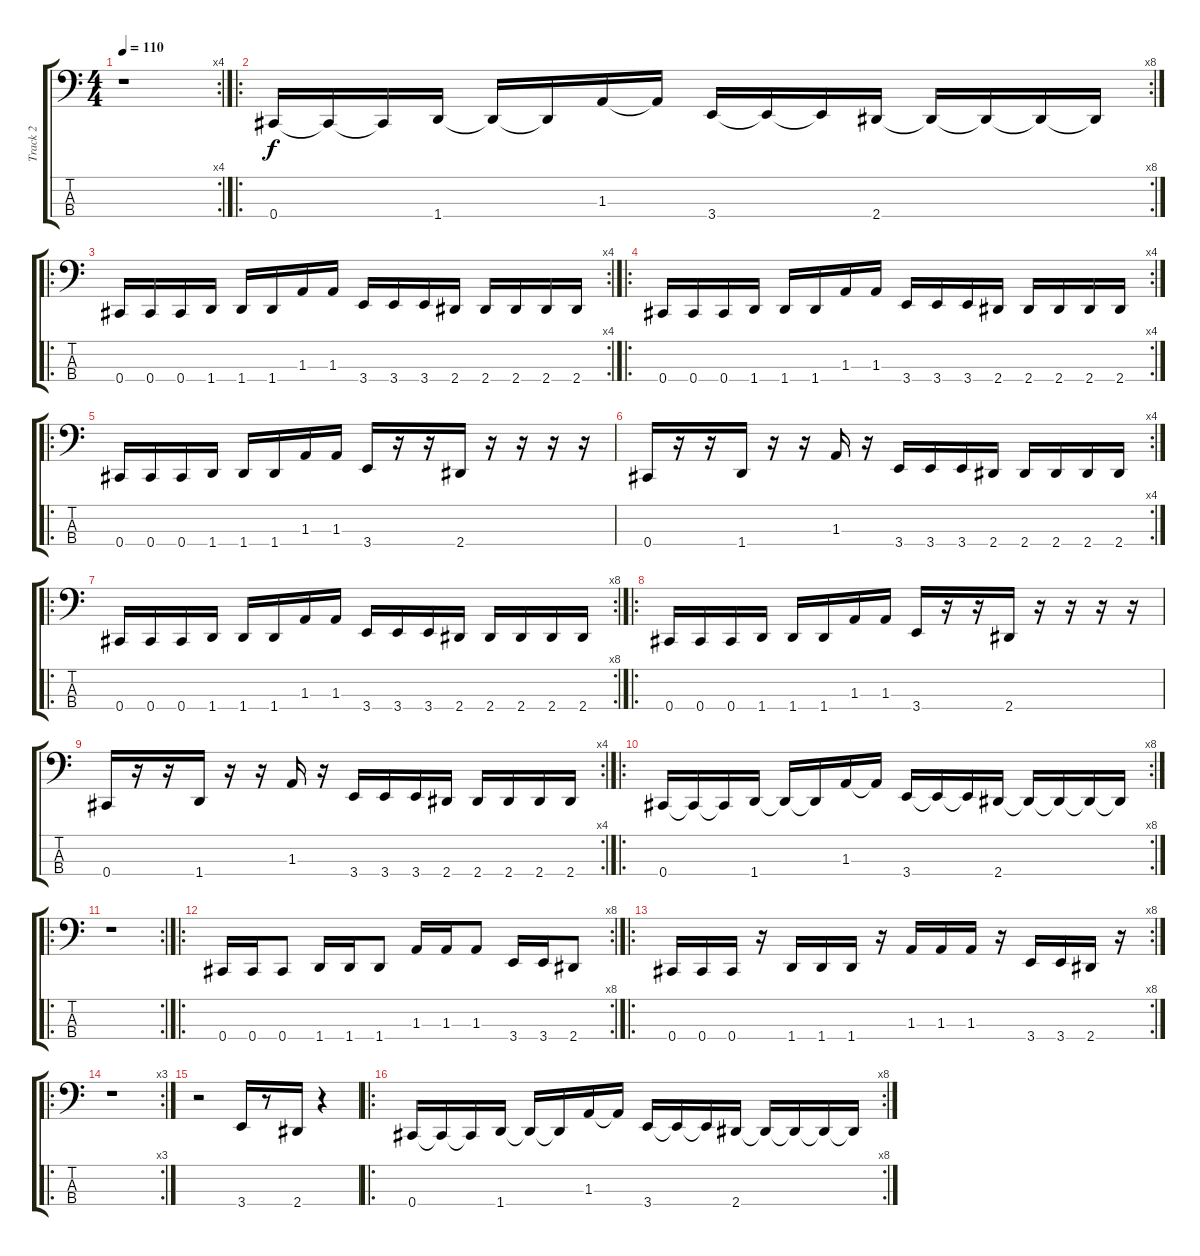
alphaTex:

\track ("Track 2" "Track 2") {instrument electricbasspick}
\staff {score tabs}
\tuning (Gb2 Db2 Ab1 Db1) {hide}
\rc 4
\ts (4 4)
\tempo 110
\clef f4
\ks c
r.1{dy f instrument electricbasspick} |
\ro
\rc 8
0.4.16 0.4{t}.16 0.4{t}.16 1.4.16 1.4{t}.16 1.4{t}.16 1.3.16 1.3{t}.16 3.4.16 3.4{t}.16 3.4{t}.16 2.4.16 2.4{t}.16 2.4{t}.16 2.4{t}.16 2.4{t}.16 |
\ro
\rc 4
0.4.16 0.4.16 0.4.16 1.4.16 1.4.16 1.4.16 1.3.16 1.3.16 3.4.16 3.4.16 3.4.16 2.4.16 2.4.16 2.4.16 2.4.16 2.4.16 |
\ro
\rc 4
0.4.16 0.4.16 0.4.16 1.4.16 1.4.16 1.4.16 1.3.16 1.3.16 3.4.16 3.4.16 3.4.16 2.4.16 2.4.16 2.4.16 2.4.16 2.4.16 |
\ro
0.4.16 0.4.16 0.4.16 1.4.16 1.4.16 1.4.16 1.3.16 1.3.16 3.4.16 r.16 r.16 2.4.16 r.16 r.16 r.16 r.16 |
\rc 4
0.4.16 r.16 r.16 1.4.16 r.16 r.16 1.3.16 r.16 3.4.16 3.4.16 3.4.16 2.4.16 2.4.16 2.4.16 2.4.16 2.4.16 |
\ro
\rc 8
0.4.16 0.4.16 0.4.16 1.4.16 1.4.16 1.4.16 1.3.16 1.3.16 3.4.16 3.4.16 3.4.16 2.4.16 2.4.16 2.4.16 2.4.16 2.4.16 |
\ro
0.4.16 0.4.16 0.4.16 1.4.16 1.4.16 1.4.16 1.3.16 1.3.16 3.4.16 r.16 r.16 2.4.16 r.16 r.16 r.16 r.16 |
\rc 4
0.4.16 r.16 r.16 1.4.16 r.16 r.16 1.3.16 r.16 3.4.16 3.4.16 3.4.16 2.4.16 2.4.16 2.4.16 2.4.16 2.4.16 |
\ro
\rc 8
0.4.16 0.4{t}.16 0.4{t}.16 1.4.16 1.4{t}.16 1.4{t}.16 1.3.16 1.3{t}.16 3.4.16 3.4{t}.16 3.4{t}.16 2.4.16 2.4{t}.16 2.4{t}.16 2.4{t}.16 2.4{t}.16 |
\ro
\rc 2
r.1 |
\ro
\rc 8
0.4.16 0.4.16 0.4.8 1.4.16 1.4.16 1.4.8 1.3.16 1.3.16 1.3.8 3.4.16 3.4.16 2.4.8 |
\ro
\rc 8
0.4.16 0.4.16 0.4.16 r.16 1.4.16 1.4.16 1.4.16 r.16 1.3.16 1.3.16 1.3.16 r.16 3.4.16 3.4.16 2.4.16 r.16 |
\ro
\rc 3
r.1 |
r.2 3.4.16 r.8 2.4.16 r.4 |
\ro
\rc 8
0.4.16 0.4{t}.16 0.4{t}.16 1.4.16 1.4{t}.16 1.4{t}.16 1.3.16 1.3{t}.16 3.4.16 3.4{t}.16 3.4{t}.16 2.4.16 2.4{t}.16 2.4{t}.16 2.4{t}.16 2.4{t}.16
